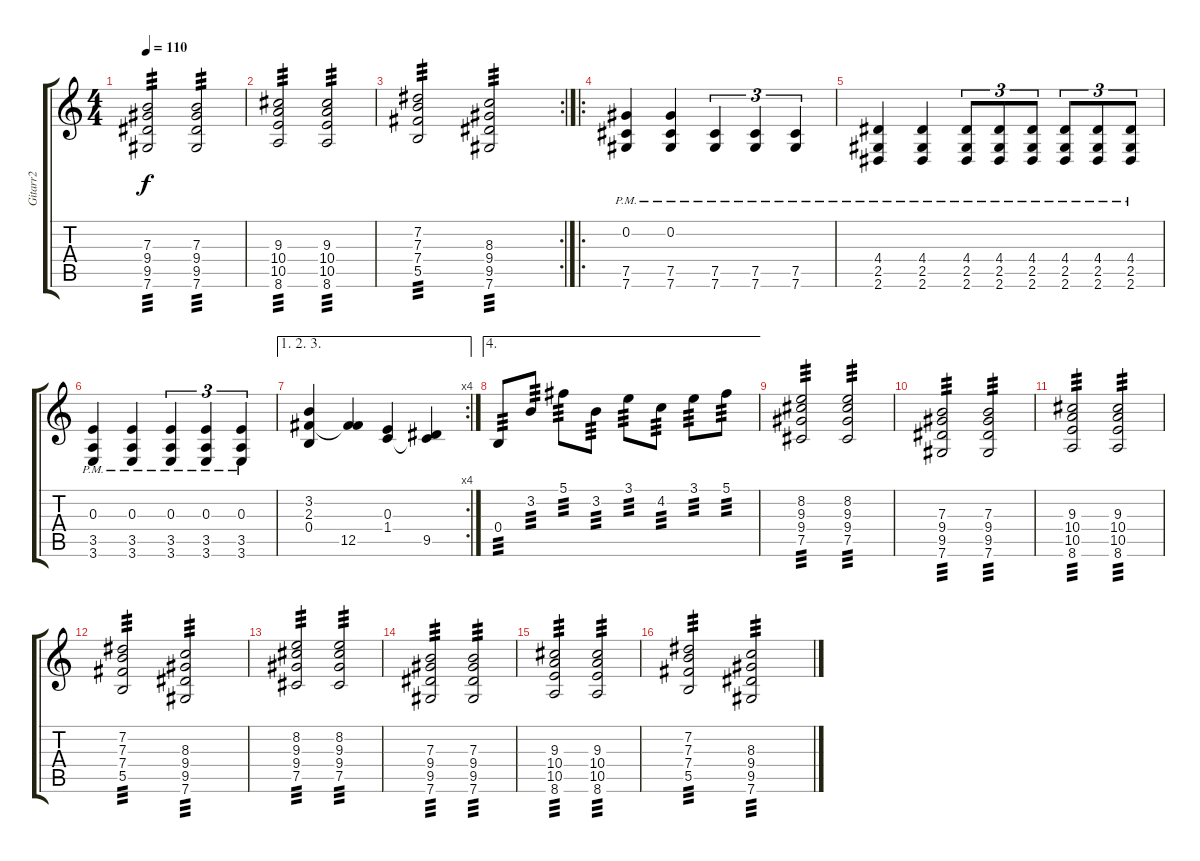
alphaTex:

\track ("Gitarr2" "Gitarr2") {instrument overdrivenguitar}
\staff {score tabs}
\tuning (Db4 Ab3 E3 B2 Gb2 Db2) {hide}
\ts (4 4)
\tempo 110
\clef g2
\ks c
(7.3 9.4 9.5 7.6).2{tp 3 dy f} (7.3 9.4 9.5 7.6).2{tp 3} |
(9.3 10.4 10.5 8.6).2{tp 3} (9.3 10.4 10.5 8.6).2{tp 3} |
\rc 2
(7.2 7.3 7.4 5.5).2{tp 3} (8.3 9.4 9.5 7.6).2{tp 3} |
\ro
(0.2 7.5 7.6{pm}).4 (0.2{pm} 7.5{pm} 7.6{pm}).4 (7.5{pm} 7.6{pm}).4{tu (3 2)} (7.5{pm} 7.6{pm}).4{tu (3 2)} (7.5{pm} 7.6{pm}).4{tu (3 2)} |
(4.4 2.5 2.6{pm}).4 (4.4{pm} 2.5{pm} 2.6{pm}).4 (4.4{pm} 2.5{pm} 2.6{pm}).8{tu (3 2)} (4.4{pm} 2.5{pm} 2.6{pm}).8{tu (3 2)} (4.4{pm} 2.5{pm} 2.6{pm}).8{tu (3 2)} (4.4{pm} 2.5{pm} 2.6{pm}).8{tu (3 2)} (4.4{pm} 2.5{pm} 2.6{pm}).8{tu (3 2)} (4.4{pm} 2.5{pm} 2.6{pm}).8{tu (3 2)} |
(0.3 3.5 3.6{pm}).4 (0.3{pm} 3.5{pm} 3.6{pm}).4 (0.3{pm} 3.5{pm} 3.6{pm}).4{tu (3 2)} (0.3{pm} 3.5{pm} 3.6{pm}).4{tu (3 2)} (0.3{pm} 3.5{pm} 3.6{pm}).4{tu (3 2)} |
\ae (1 2 3)
\rc 4
(3.2 2.3 0.4).4 (2.3{t} 12.5).4 (0.3 1.4).4 (1.4{t} 9.5).4 |
\ae 4
0.4.8{tp 3} 3.2.8{tp 3} 5.1.8{tp 3} 3.2.8{tp 3} 3.1.8{tp 3} 4.2.8{tp 3} 3.1.8{tp 3} 5.1.8{tp 3} |
(8.2 9.3 9.4 7.5).2{tp 3} (8.2 9.3 9.4 7.5).2{tp 3} |
(7.3 9.4 9.5 7.6).2{tp 3} (7.3 9.4 9.5 7.6).2{tp 3} |
(9.3 10.4 10.5 8.6).2{tp 3} (9.3 10.4 10.5 8.6).2{tp 3} |
(7.2 7.3 7.4 5.5).2{tp 3} (8.3 9.4 9.5 7.6).2{tp 3} |
(8.2 9.3 9.4 7.5).2{tp 3} (8.2 9.3 9.4 7.5).2{tp 3} |
(7.3 9.4 9.5 7.6).2{tp 3} (7.3 9.4 9.5 7.6).2{tp 3} |
(9.3 10.4 10.5 8.6).2{tp 3} (9.3 10.4 10.5 8.6).2{tp 3} |
(7.2 7.3 7.4 5.5).2{tp 3} (8.3 9.4 9.5 7.6).2{tp 3}
